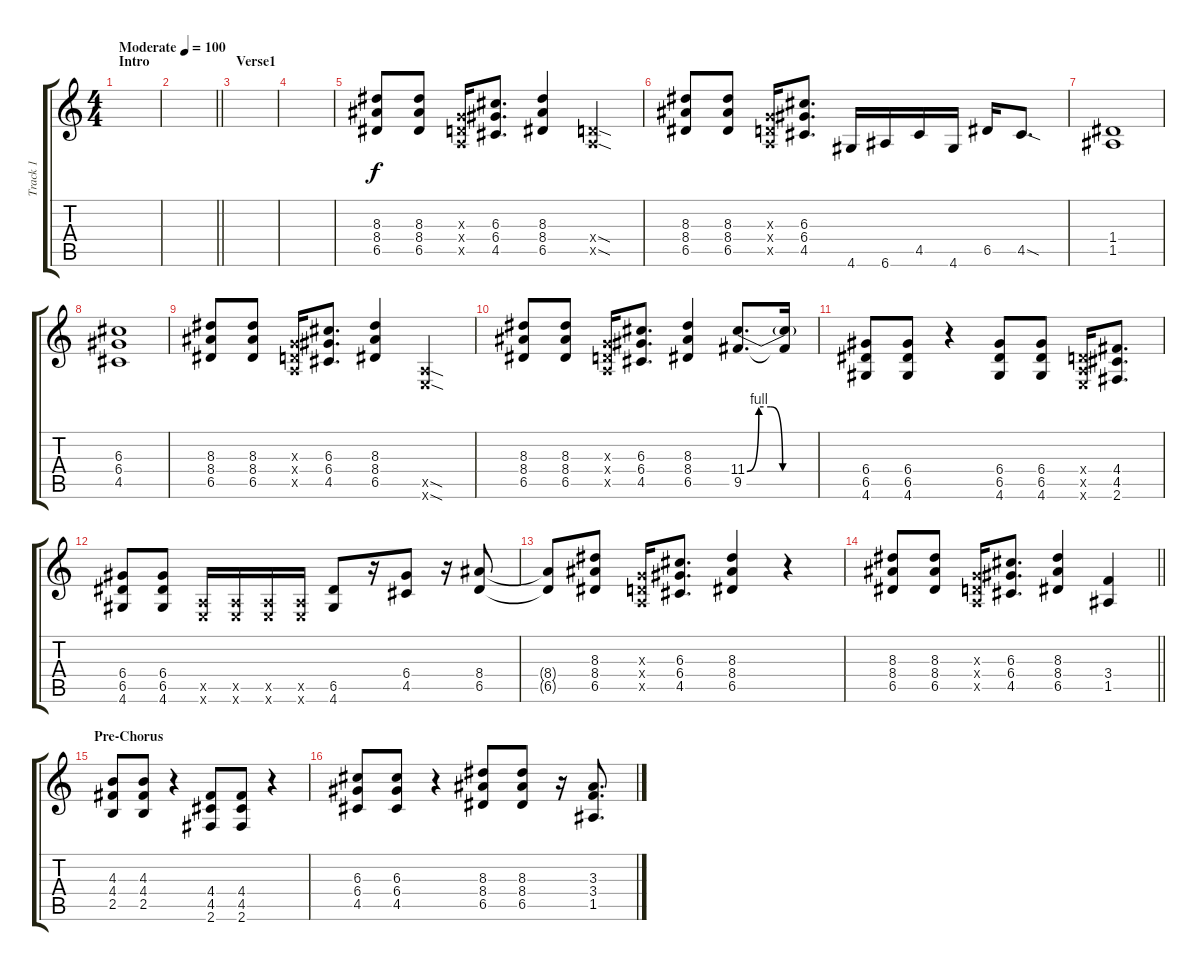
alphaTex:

\track ("Track 1" "Track 1") {instrument distortionguitar}
\staff {score tabs}
\tuning (E4 B3 G3 D3 A2 E2) {hide}
\ts (4 4)
\section ("" "Intro")
\tempo (100 "Moderate")
\clef g2
\ks c
|
\barLineRight lightlight
|
\section ("" "Verse1")
|
|
(8.3 8.4 6.5).8 (8.3 8.4 6.5).8 (0.3{x} 0.4{x} 0.5{x}).16 (6.3 6.4 4.5).8{d} (8.3 8.4 6.5).4 (0.4{sod x} 0.5{sod x}).4 |
(8.3 8.4 6.5).8 (8.3 8.4 6.5).8 (0.3{x} 0.4{x} 0.5{x}).16 (6.3 6.4 4.5).8{d} 4.6.16 6.6.16 4.5.16 4.6.16 6.5.16 4.5{sod}.8{d} |
(1.4 1.5).1 |
(6.3 6.4 4.5).1 |
(8.3 8.4 6.5).8 (8.3 8.4 6.5).8 (0.3{x} 0.4{x} 0.5{x}).16 (6.3 6.4 4.5).8{d} (8.3 8.4 6.5).4 (0.5{sod x} 0.6{sod x}).4 |
(8.3 8.4 6.5).8 (8.3 8.4 6.5).8 (0.3{x} 0.4{x} 0.5{x}).16 (6.3 6.4 4.5).8{d} (8.3 8.4 6.5).4 (11.4{be (custom 0 0 10 4 20 4 30 0 60 0)} 9.5).8{d} (11.4{t} 9.5{t}).16 |
(6.4 6.5 4.6).8 (6.4 6.5 4.6).8 r.4 (6.4 6.5 4.6).8 (6.4 6.5 4.6).8 (0.4{x} 0.5{x} 0.6{x}).16 (4.4 4.5 2.6).8{d} |
(6.4 6.5 4.6).8 (6.4 6.5 4.6).8 (0.5{x} 0.6{x}).16 (0.5{x} 0.6{x}).16 (0.5{x} 0.6{x}).16 (0.5{x} 0.6{x}).16 (6.5 4.6).8 r.16 (6.4 4.5).8 r.16 (8.4 6.5).8 |
(8.4{t} 6.5{t}).8 (8.3 8.4 6.5).8 (0.3{x} 0.4{x} 0.5{x}).16 (6.3 6.4 4.5).8{d} (8.3 8.4 6.5).4 r.4 |
\barLineRight lightlight
(8.3 8.4 6.5).8 (8.3 8.4 6.5).8 (0.3{x} 0.4{x} 0.5{x}).16 (6.3 6.4 4.5).8{d} (8.3 8.4 6.5).4 (3.4 1.5).4 |
\section ("" "Pre-Chorus")
(4.3 4.4 2.5).8 (4.3 4.4 2.5).8 r.4 (4.4 4.5 2.6).8 (4.4 4.5 2.6).8 r.4 |
(6.3 6.4 4.5).8 (6.3 6.4 4.5).8 r.4 (8.3 8.4 6.5).8 (8.3 8.4 6.5).8 r.16 (3.3 3.4 1.5).8{d}
